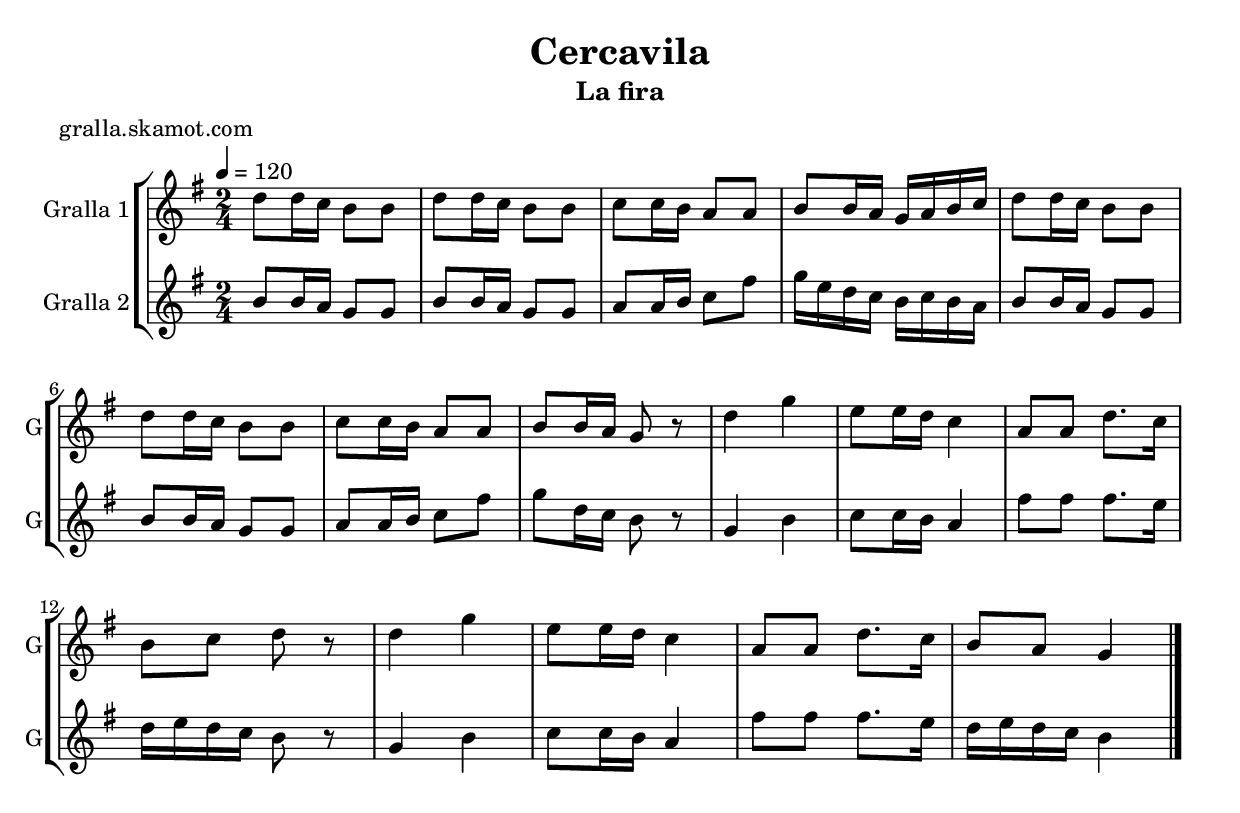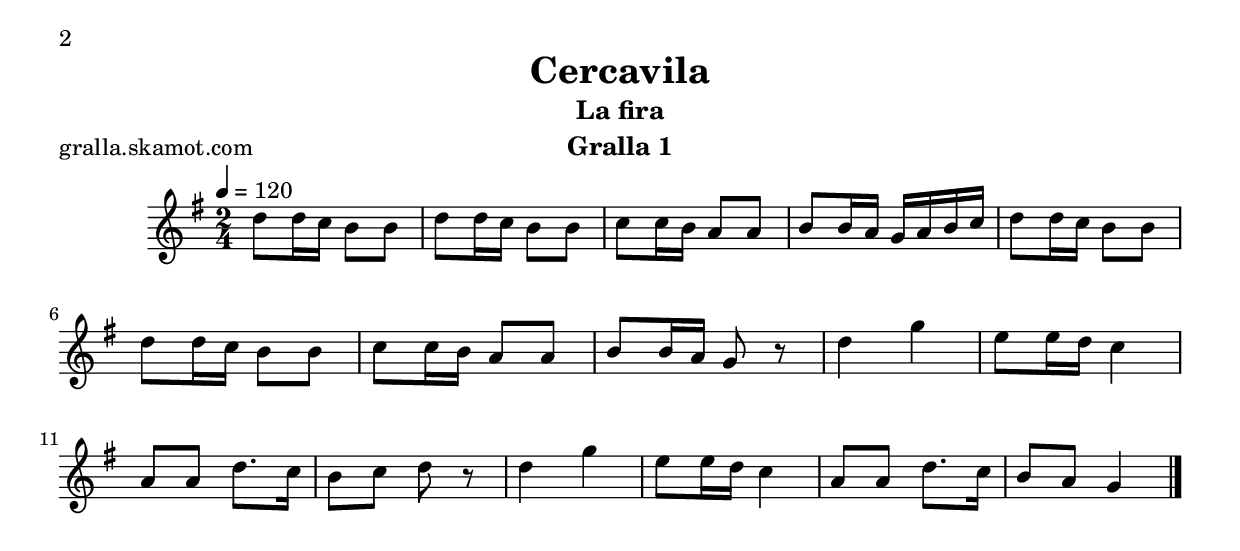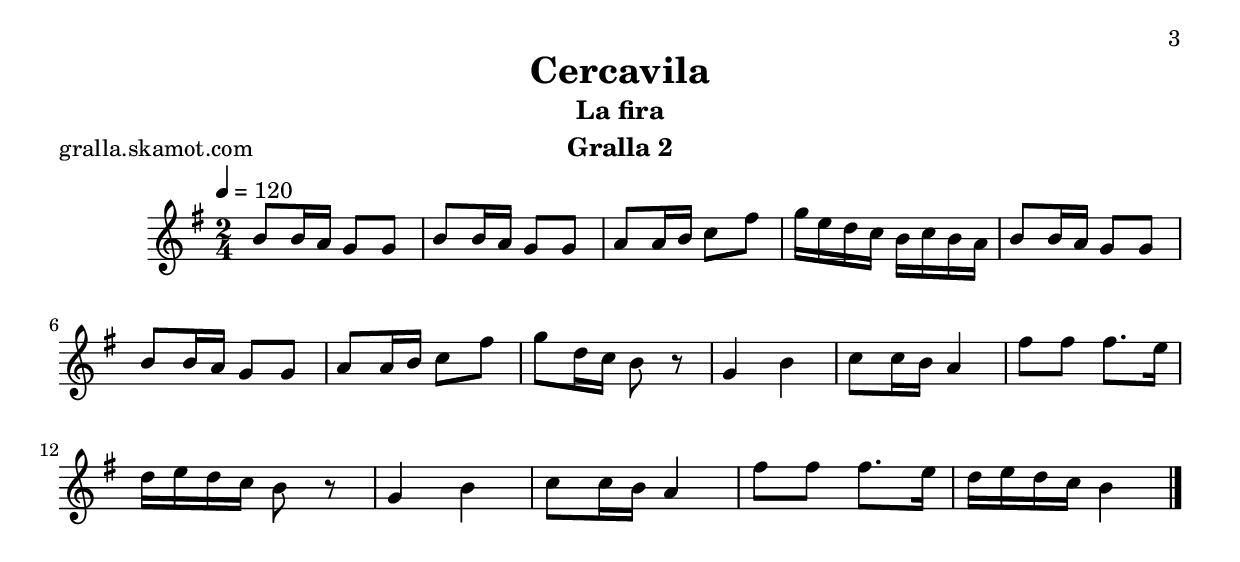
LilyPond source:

\version "2.16.2"

\header {
  dedication=""
  title="Cercavila"
  subtitle="La fira"
  subsubtitle=""
  poet="gralla.skamot.com"
  meter=""
  piece=""
  composer=""
  arranger=""
  opus=""
  instrument=""
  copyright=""
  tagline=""
}

liniaroAa =
\relative d''
{
  \tempo 4=120
  \clef treble
  \key g \major
  \time 2/4
  d8 d16 c b8 b  |
  d8 d16 c b8 b  |
  c8 c16 b a8 a  |
  b8 b16 a g a b c  |
  %05
  d8 d16 c b8 b  |
  d8 d16 c b8 b  |
  c8 c16 b a8 a  |
  b8 b16 a g8 r  |
  d'4 g  |
  %10
  e8 e16 d c4  |
  a8 a d8. c16  |
  b8 c d r  |
  d4 g  |
  e8 e16 d c4  |
  %15
  a8 a d8. c16  |
  b8 a g4  \bar "|."
}

liniaroAb =
\relative b'
{
  \tempo 4=120
  \clef treble
  \key g \major
  \time 2/4
  b8 b16 a g8 g  |
  b8 b16 a g8 g  |
  a8 a16 b c8 fis  |
  g16 e d c b c b a  |
  %05
  b8 b16 a g8 g  |
  b8 b16 a g8 g  |
  a8 a16 b c8 fis  |
  g8 d16 c b8 r  |
  g4 b  |
  %10
  c8 c16 b a4  |
  fis'8 fis fis8. e16  |
  d16 e d c b8 r  |
  g4 b  |
  c8 c16 b a4  |
  %15
  fis'8 fis fis8. e16  |
  d16 e d c b4  \bar "|."
}

\bookpart {
  \score {
    \new StaffGroup {
      \override Score.RehearsalMark.self-alignment-X = #LEFT
      <<
        \new Staff \with {instrumentName = #"Gralla 1" shortInstrumentName = #"G"} \liniaroAa
        \new Staff \with {instrumentName = #"Gralla 2" shortInstrumentName = #"G"} \liniaroAb
      >>
    }
    \layout {}
  }
  \score { \unfoldRepeats
    \new StaffGroup {
      \override Score.RehearsalMark.self-alignment-X = #LEFT
      <<
        \new Staff \with {instrumentName = #"Gralla 1" shortInstrumentName = #"G"} \liniaroAa
        \new Staff \with {instrumentName = #"Gralla 2" shortInstrumentName = #"G"} \liniaroAb
      >>
    }
    \midi {
      \set Staff.midiInstrument = "oboe"
      \set DrumStaff.midiInstrument = "drums"
    }
  }
}

\bookpart {
  \header {instrument="Gralla 1"}
  \score {
    \new StaffGroup {
      \override Score.RehearsalMark.self-alignment-X = #LEFT
      <<
        \new Staff \liniaroAa
      >>
    }
    \layout {}
  }
  \score { \unfoldRepeats
    \new StaffGroup {
      \override Score.RehearsalMark.self-alignment-X = #LEFT
      <<
        \new Staff \liniaroAa
      >>
    }
    \midi {
      \set Staff.midiInstrument = "oboe"
      \set DrumStaff.midiInstrument = "drums"
    }
  }
}

\bookpart {
  \header {instrument="Gralla 2"}
  \score {
    \new StaffGroup {
      \override Score.RehearsalMark.self-alignment-X = #LEFT
      <<
        \new Staff \liniaroAb
      >>
    }
    \layout {}
  }
  \score { \unfoldRepeats
    \new StaffGroup {
      \override Score.RehearsalMark.self-alignment-X = #LEFT
      <<
        \new Staff \liniaroAb
      >>
    }
    \midi {
      \set Staff.midiInstrument = "oboe"
      \set DrumStaff.midiInstrument = "drums"
    }
  }
}

